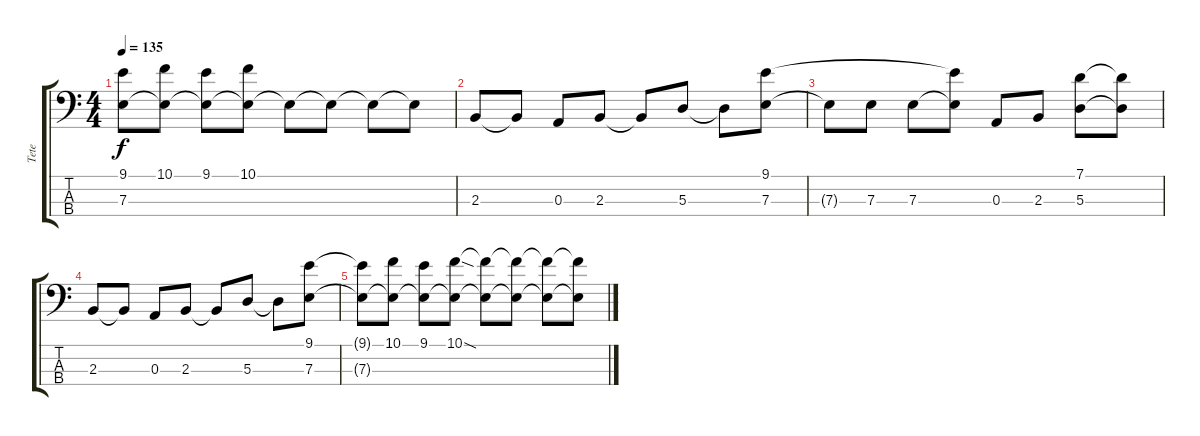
\track ("Tete" "Tete") {instrument electricbassfinger}
\staff {score tabs}
\tuning (G2 D2 A1 E1) {hide}
\ts (4 4)
\tempo 135
\clef f4
\ks c
(9.1{t} 7.3{t}).8{dy f} (10.1 7.3{t}).8 (9.1 7.3{t}).8 (10.1 7.3{t}).8 7.3{t}.8 7.3{t}.8 7.3{t}.8 7.3{t}.8 |
2.3.8 2.3{t}.8 0.3.8 2.3.8 2.3{t}.8 5.3.8 5.3{t}.8 (9.1 7.3).8 |
7.3{t}.8 7.3.8 7.3.8 (9.1{t} 7.3{t}).8 0.3.8 2.3.8 (7.1 5.3).8 (7.1{t} 5.3{t}).8 |
2.3.8 2.3{t}.8 0.3.8 2.3.8 2.3{t}.8 5.3.8 5.3{t}.8 (9.1 7.3).8 |
(9.1{t} 7.3{t}).8 (10.1 7.3{t}).8 (9.1 7.3{t}).8 (10.1{sod} 7.3{t}).8 (10.1{t} 7.3{t}).8 (10.1{t} 7.3{t}).8 (10.1{t} 7.3{t}).8 (10.1{t} 7.3{t}).8
